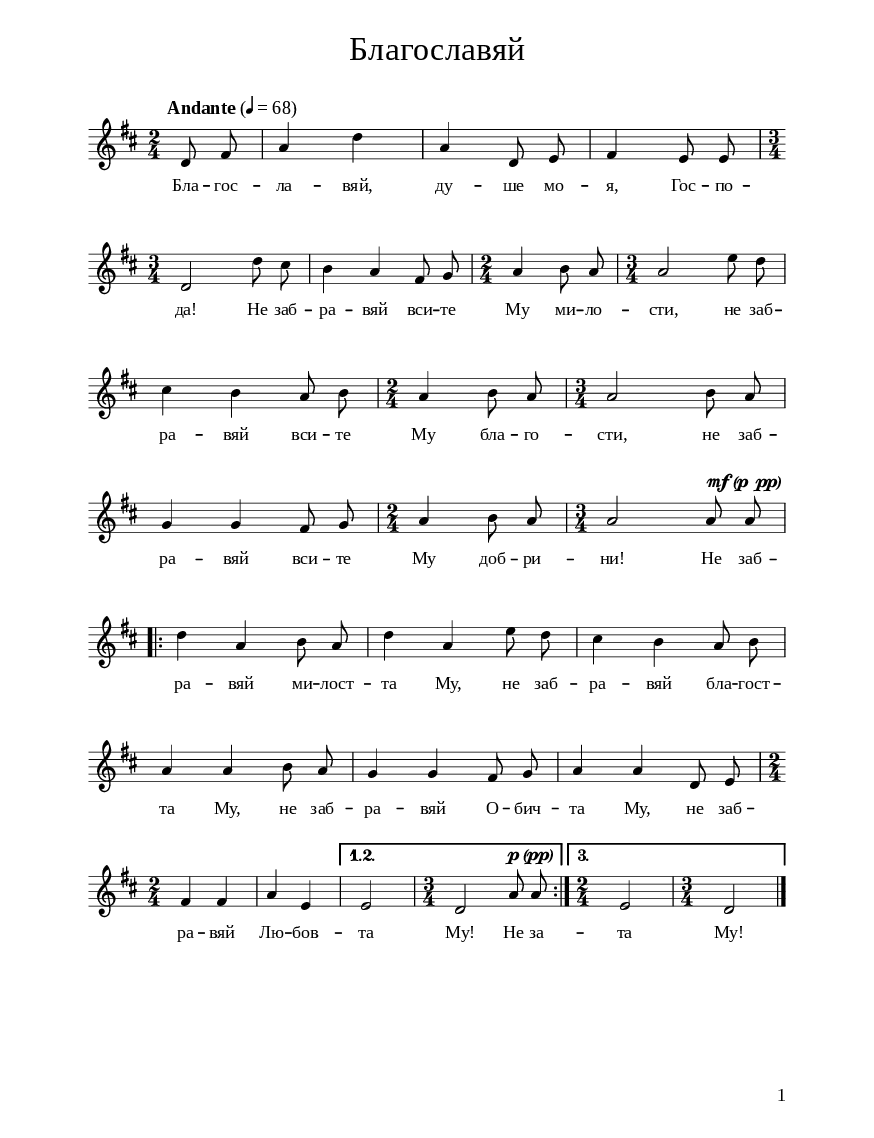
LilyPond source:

\version "2.24.2"

% include paper part and global functions
\include "include/globals.ily"

\bookpart {
  \label #'ref024
  \tocItem \markup "Благославяй"
  \include "include/bookpart-paper.ily"
  \score {
    \include "include/score-layout.ily"

    \new Voice \absolute {
      \clef treble
      \key d \major
      \time 2/4
      \tempoFunc "Andante" 4 "68"
      \autoBeamOff
      \partial 4

      d'8 fis'8 | a'4 d''4 | a'4 d'8 e'8 | fis'4 e'8 e'8 \break |
      \time 3/4  d'2 d''8 cis''8 | b'4 a'4 fis'8 g'8 | \time 2/4  a'4 b'8 a'8 | \time 3/4  a'2 e''8 d''8 \break |
      cis''4 b'4 a'8 b'8| \time 2/4 a'4 b'8 a'8 | \time 3/4 a'2 b'8 a'8 |\break
      g'4 g'4 fis'8 g'8 | \time 2/4  a'4 b'8 a'8 | \time 3/4  a'2
      a'8 a'8^\markup {
        \center-align \concat {
          \dynamic mf
          \normal-text { \bold { \italic " (" } }
          \dynamic p
          \normal-text { \bold { \italic "  " } }
          \dynamic pp
          \normal-text { \bold { \italic ")" } }
        }
      } \break
      \repeat volta 3 {
        d''4 a'4 b'8 a'8 |  d''4 a'4 e''8 d''8 |  cis''4 b'4 a'8 b'8 \break |
        a'4 a'4 b'8 a'8 | g'4 g'4 fis'8 g'8 | a'4 a'4 d'8 e'8 \time 2/4 \break |
        fis'4 fis'4 | a'4  e'4 |
      } \alternative {
        {
          e'2  | \time 3/4 d'2 a'8  a'8^\markup {
            \center-align \concat {
              \dynamic p
              \normal-text { \bold { \italic " (" } }
              \dynamic pp
              \normal-text { \bold { \italic ")" } }
            }
          } |
        }
        { \time 2/4 e'2 | \time 3/4  d'2 \bar "|." }
      }
    }

    \addlyrics {
      Бла -- гос --
      ла -- вяй, ду -- ше мо -- я, Гос -- по -- да!
      Не заб -- ра -- вяй вси -- те Му ми -- ло --
      сти, не заб -- ра -- вяй вси -- те Му бла -- го
      -- сти, не заб -- ра -- вяй вси -- те Му доб --
      ри -- ни! Не заб -- ра -- вяй ми -- лост -- та
      Му, не заб -- ра -- вяй бла -- гост -- та Му, не
      заб -- ра -- вяй О -- бич -- та Му, не заб -- ра
      -- вяй Лю -- бов -- та Му! Не за -- та Му!
    }

    \header {
      title = \titleFunc "Благославяй" "Blagoslavjaj"
    }

    \midi{}

  } % score

} % bookpart
